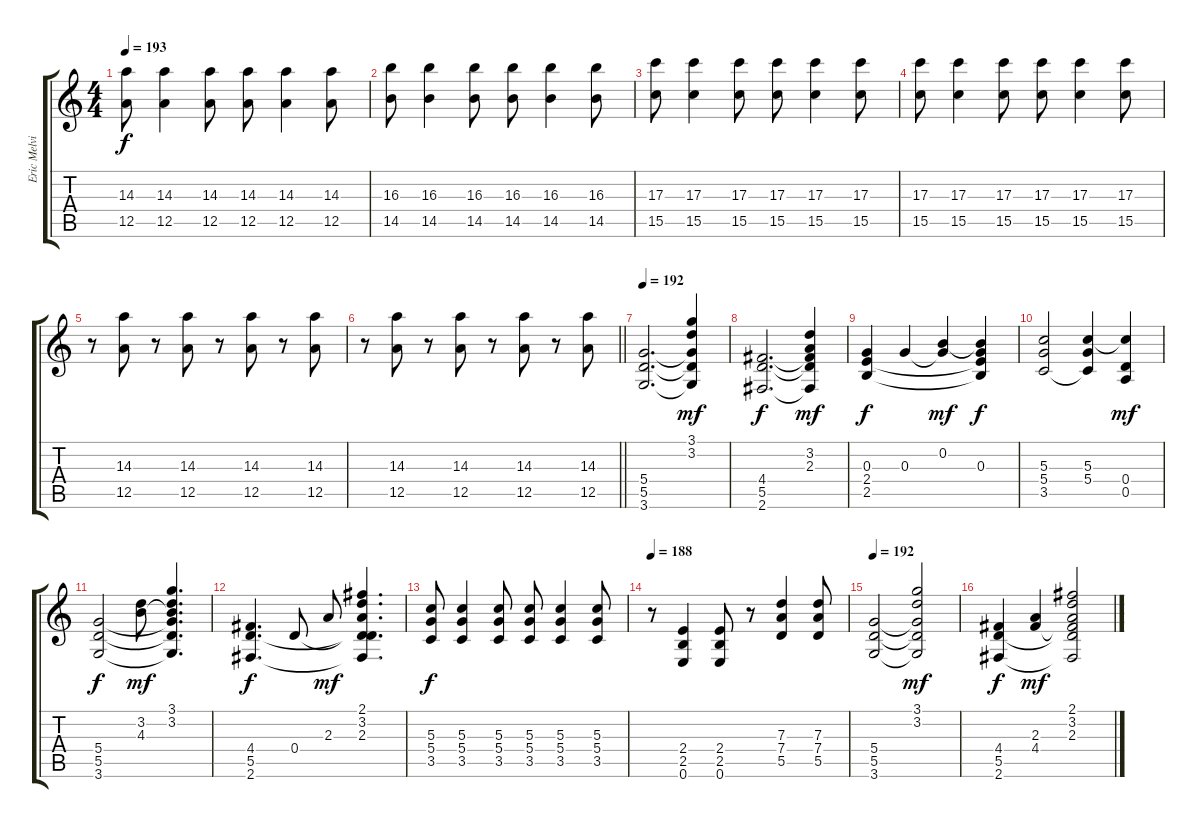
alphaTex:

\track ("Eric Melvin" "Eric Melvi") {instrument distortionguitar}
\staff {score tabs}
\tuning (E4 B3 G3 D3 A2 E2) {hide}
\ts (4 4)
\tempo 193
\clef g2
\ks c
(14.3 12.5).8{dy f} (14.3 12.5).4 (14.3 12.5).8 (14.3 12.5).8 (14.3 12.5).4 (14.3 12.5).8 |
(16.3 14.5).8 (16.3 14.5).4 (16.3 14.5).8 (16.3 14.5).8 (16.3 14.5).4 (16.3 14.5).8 |
(17.3 15.5).8 (17.3 15.5).4 (17.3 15.5).8 (17.3 15.5).8 (17.3 15.5).4 (17.3 15.5).8 |
(17.3 15.5).8 (17.3 15.5).4 (17.3 15.5).8 (17.3 15.5).8 (17.3 15.5).4 (17.3 15.5).8 |
r.8 (14.3 12.5).8 r.8 (14.3 12.5).8 r.8 (14.3 12.5).8 r.8 (14.3 12.5).8 |
\barLineRight lightlight
r.8 (14.3 12.5).8 r.8 (14.3 12.5).8 r.8 (14.3 12.5).8 r.8 (14.3 12.5).8 |
\section ("" "")
\tempo 192
(5.4 5.5 3.6).2{d} (3.1 3.2 5.4{t} 5.5{t} 3.6{t}).4{dy mf} |
(4.4 5.5 2.6).2{d dy f} (3.2 2.3 4.4{t} 5.5{t} 2.6{t}).4{dy mf} |
(0.3 2.4 2.5).4{dy f} 0.3.4 (0.2 0.3{t}).4{dy mf} (0.2{t} 0.3 2.4{t} 2.5{t}).4{dy f} |
(5.3 5.4 3.5).2 (5.3 5.4 3.5{t}).4 (5.3{t} 0.4 0.5).4{dy mf} |
(5.4 5.5 3.6).2{dy f} (3.2 4.3).8{dy mf} (3.1 3.2 4.3{t} 5.4{t} 5.5{t} 3.6{t}).4{d} |
(4.4 5.5 2.6).4{d dy f} 0.4.8 2.3.8{dy mf} (2.1 3.2 2.3 0.4{t} 5.5{t} 2.6{t}).4{d} |
(5.3 5.4 3.5).8{dy f} (5.3 5.4 3.5).4 (5.3 5.4 3.5).8 (5.3 5.4 3.5).8 (5.3 5.4 3.5).4 (5.3 5.4 3.5).8 |
\tempo 188
r.8 (2.4 2.5 0.6).4 (2.4 2.5 0.6).8 r.8 (7.3 7.4 5.5).4 (7.3 7.4 5.5).8 |
\tempo 192
(5.4 5.5 3.6).2 (3.1 3.2 5.4{t} 5.5{t} 3.6{t}).2{dy mf} |
(4.4 5.5 2.6).4{dy f} (2.3 4.4).4{dy mf} (2.1 3.2 2.3 4.4{t} 5.5{t} 2.6{t}).2
